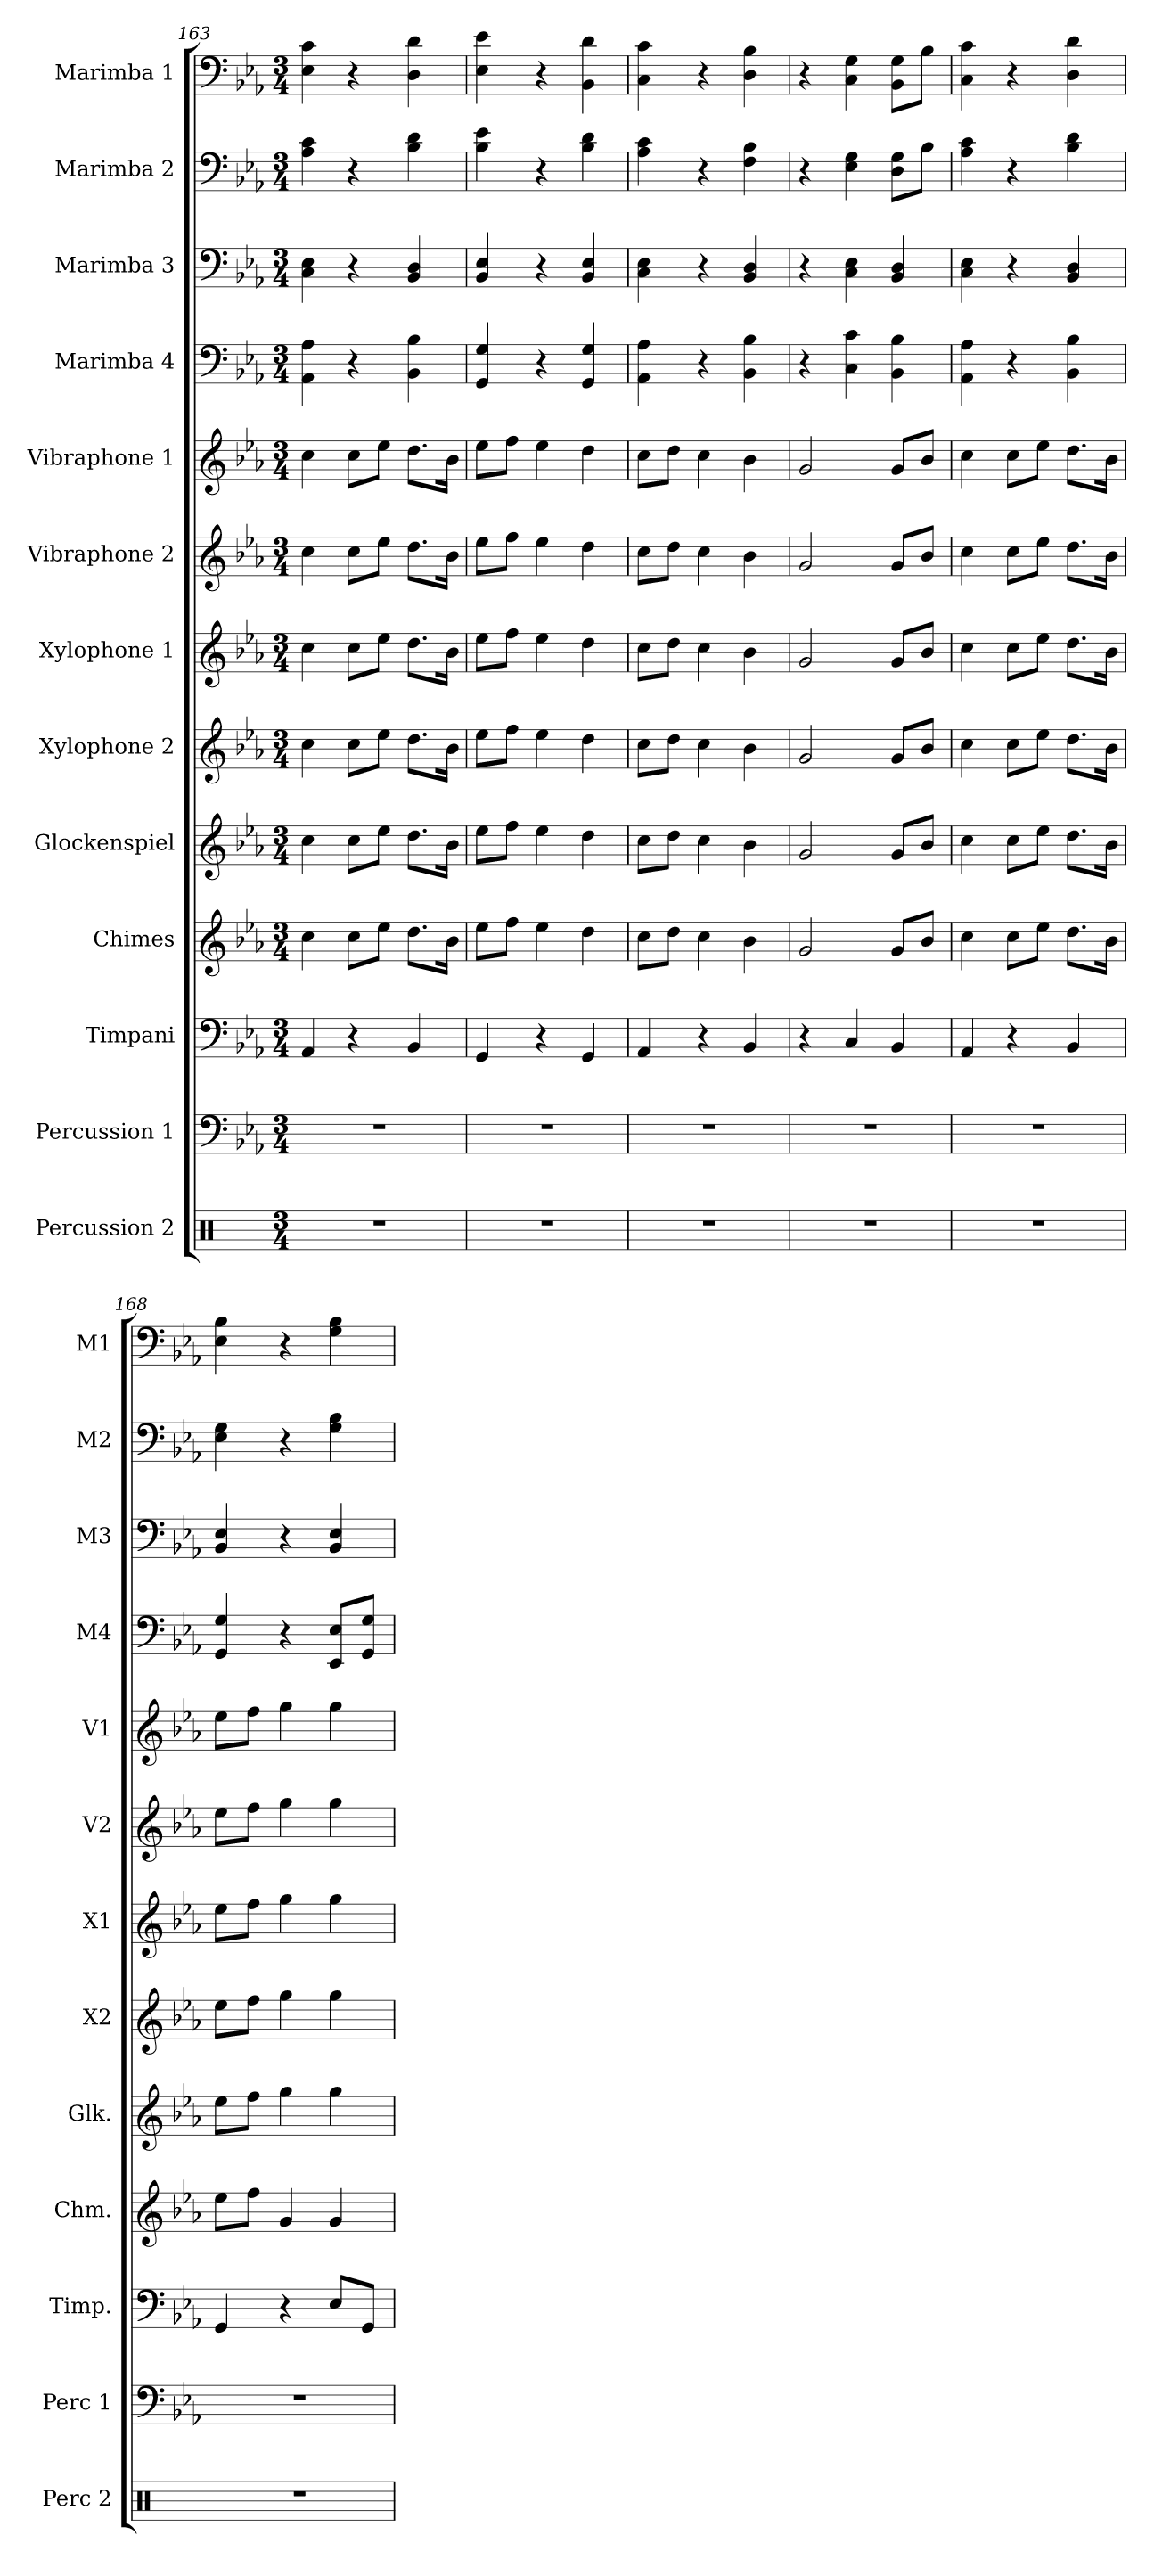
**kern	**kern	**kern	**kern	**kern	**kern	**kern	**kern	**kern	**kern	**kern	**kern	**kern
*part13	*part12	*part11	*part10	*part9	*part8	*part7	*part6	*part5	*part4	*part3	*part2	*part1
*staff13	*staff12	*staff11	*staff10	*staff9	*staff8	*staff7	*staff6	*staff5	*staff4	*staff3	*staff2	*staff1
*I"Percussion 2	*I"Percussion 1	*I"Timpani	*I"Chimes	*I"Glockenspiel	*I"Xylophone 2	*I"Xylophone 1	*I"Vibraphone 2	*I"Vibraphone 1	*I"Marimba 4	*I"Marimba 3	*I"Marimba 2	*I"Marimba 1
*I'Perc 2	*I'Perc 1	*I'Timp.	*I'Chm.	*I'Glk.	*I'X2	*I'X1	*I'V2	*I'V1	*I'M4	*I'M3	*I'M2	*I'M1
*clefX	*clefF4	*clefF4	*clefG2	*clefG2	*clefG2	*clefG2	*clefG2	*clefG2	*clefF4	*clefF4	*clefF4	*clefF4
*	*	*	*	*ITrd-14c-24	*ITrd-7c-12	*ITrd-7c-12	*	*	*	*	*	*
*k[]	*k[b-e-a-]	*k[b-e-a-]	*k[b-e-a-]	*k[b-e-a-]	*k[b-e-a-]	*k[b-e-a-]	*k[b-e-a-]	*k[b-e-a-]	*k[b-e-a-]	*k[b-e-a-]	*k[b-e-a-]	*k[b-e-a-]
*M3/4	*M3/4	*M3/4	*M3/4	*M3/4	*M3/4	*M3/4	*M3/4	*M3/4	*M3/4	*M3/4	*M3/4	*M3/4
=163	=163	=163	=163	=163	=163	=163	=163	=163	=163	=163	=163	=163
2.r	2.r	4AA-/	4cc\	4cccc\	4ccc\	4ccc\	4cc\	4cc\	4AA-\ 4A-\	4C\ 4E-\	4A-\ 4c\	4E-\ 4c\
.	.	4r	8cc\L	8cccc\L	8ccc\L	8ccc\L	8cc\L	8cc\L	4r	4r	4r	4r
.	.	.	8ee-\J	8eeee-\J	8eee-\J	8eee-\J	8ee-\J	8ee-\J	.	.	.	.
.	.	4BB-/	8.dd\L	8.dddd\L	8.ddd\L	8.ddd\L	8.dd\L	8.dd\L	4BB-\ 4B-\	4BB-/ 4D/	4B-\ 4d\	4D\ 4d\
.	.	.	16b-\Jk	16bbb-\Jk	16bb-\Jk	16bb-\Jk	16b-\Jk	16b-\Jk	.	.	.	.
=164	=164	=164	=164	=164	=164	=164	=164	=164	=164	=164	=164	=164
2.r	2.r	4GG/	8ee-\L	8eeee-\L	8eee-\L	8eee-\L	8ee-\L	8ee-\L	4GG/ 4G/	4BB-/ 4E-/	4B-\ 4e-\	4E-\ 4e-\
.	.	.	8ff\J	8ffff\J	8fff\J	8fff\J	8ff\J	8ff\J	.	.	.	.
.	.	4r	4ee-\	4eeee-\	4eee-\	4eee-\	4ee-\	4ee-\	4r	4r	4r	4r
.	.	4GG/	4dd\	4dddd\	4ddd\	4ddd\	4dd\	4dd\	4GG/ 4G/	4BB-/ 4E-/	4B-\ 4d\	4BB-\ 4d\
=165	=165	=165	=165	=165	=165	=165	=165	=165	=165	=165	=165	=165
2.r	2.r	4AA-/	8cc\L	8cccc\L	8ccc\L	8ccc\L	8cc\L	8cc\L	4AA-\ 4A-\	4C\ 4E-\	4A-\ 4c\	4C\ 4c\
.	.	.	8dd\J	8dddd\J	8ddd\J	8ddd\J	8dd\J	8dd\J	.	.	.	.
.	.	4r	4cc\	4cccc\	4ccc\	4ccc\	4cc\	4cc\	4r	4r	4r	4r
.	.	4BB-/	4b-\	4bbb-\	4bb-\	4bb-\	4b-\	4b-\	4BB-\ 4B-\	4BB-/ 4D/	4F\ 4B-\	4D\ 4B-\
=166	=166	=166	=166	=166	=166	=166	=166	=166	=166	=166	=166	=166
2.r	2.r	4r	2g/	2ggg/	2gg/	2gg/	2g/	2g/	4r	4r	4r	4r
.	.	4C/	.	.	.	.	.	.	4C\ 4c\	4C\ 4E-\	4E-\ 4G\	4C\ 4G\
.	.	4BB-/	8g/L	8ggg/L	8gg/L	8gg/L	8g/L	8g/L	4BB-\ 4B-\	4BB-/ 4D/	8D\ 8G\L	8BB-\ 8G\L
.	.	.	8b-/J	8bbb-/J	8bb-/J	8bb-/J	8b-/J	8b-/J	.	.	8B-\J	8B-\J
=167	=167	=167	=167	=167	=167	=167	=167	=167	=167	=167	=167	=167
2.r	2.r	4AA-/	4cc\	4cccc\	4ccc\	4ccc\	4cc\	4cc\	4AA-\ 4A-\	4C\ 4E-\	4A-\ 4c\	4C\ 4c\
.	.	4r	8cc\L	8cccc\L	8ccc\L	8ccc\L	8cc\L	8cc\L	4r	4r	4r	4r
.	.	.	8ee-\J	8eeee-\J	8eee-\J	8eee-\J	8ee-\J	8ee-\J	.	.	.	.
.	.	4BB-/	8.dd\L	8.dddd\L	8.ddd\L	8.ddd\L	8.dd\L	8.dd\L	4BB-\ 4B-\	4BB-/ 4D/	4B-\ 4d\	4D\ 4d\
.	.	.	16b-\Jk	16bbb-\Jk	16bb-\Jk	16bb-\Jk	16b-\Jk	16b-\Jk	.	.	.	.
=168	=168	=168	=168	=168	=168	=168	=168	=168	=168	=168	=168	=168
2.r	2.r	4GG/	8ee-\L	8eeee-\L	8eee-\L	8eee-\L	8ee-\L	8ee-\L	4GG/ 4G/	4BB-/ 4E-/	4E-\ 4G\	4E-\ 4B-\
.	.	.	8ff\J	8ffff\J	8fff\J	8fff\J	8ff\J	8ff\J	.	.	.	.
.	.	4r	4g/	4gggg\	4ggg\	4ggg\	4gg\	4gg\	4r	4r	4r	4r
.	.	8E-/L	4g/	4gggg\	4ggg\	4ggg\	4gg\	4gg\	8EE-/ 8E-/L	4BB-/ 4E-/	4G\ 4B-\	4G\ 4B-\
.	.	8GG/J	.	.	.	.	.	.	8GG/ 8G/J	.	.	.
=	=	=	=	=	=	=	=	=	=	=	=	=
*-	*-	*-	*-	*-	*-	*-	*-	*-	*-	*-	*-	*-
